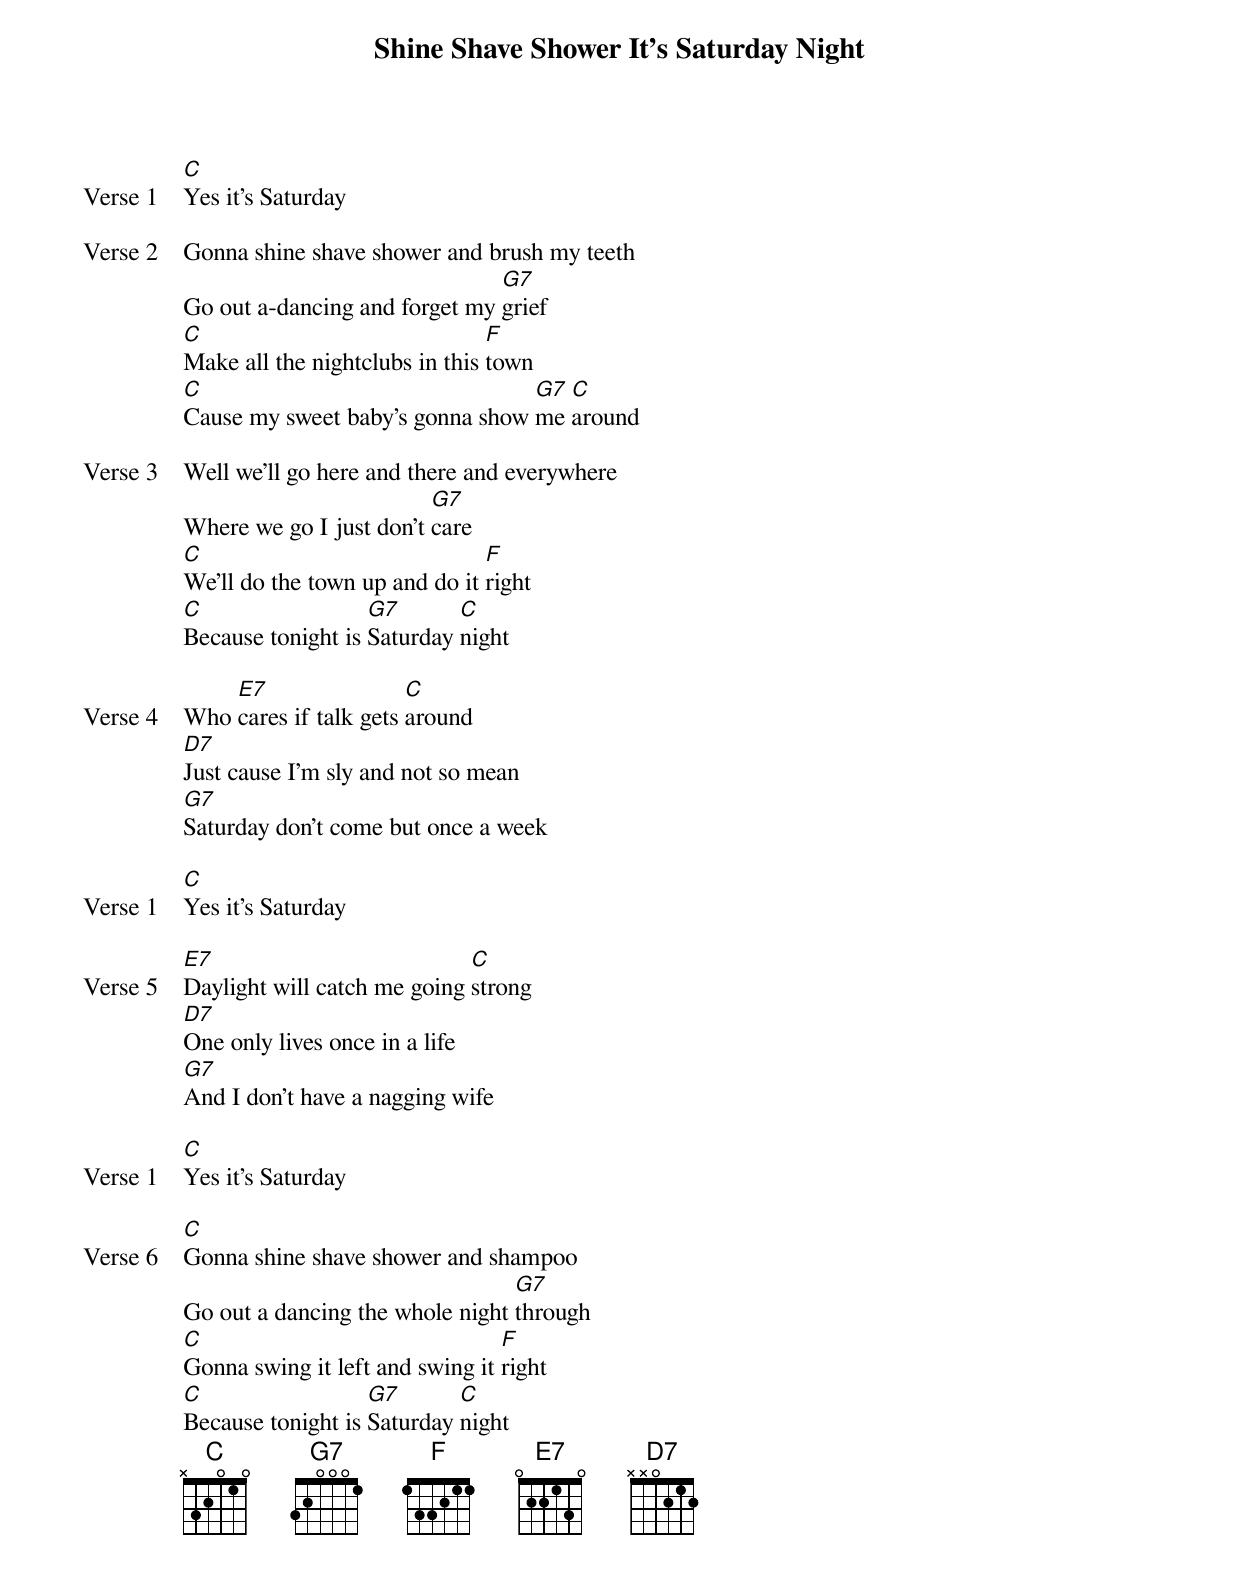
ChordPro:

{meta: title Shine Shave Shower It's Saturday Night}
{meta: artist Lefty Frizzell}
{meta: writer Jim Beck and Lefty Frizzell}

{start_of_verse: Verse 1}
[C]Yes it’s Saturday
{end_of_verse}

{start_of_verse: Verse 2}
Gonna shine shave shower and brush my teeth
Go out a-dancing and forget my [G7]grief
[C]Make all the nightclubs in this [F]town
[C]Cause my sweet baby’s gonna show [G7]me [C]around
{end_of_verse}

{start_of_verse: Verse 3}
Well we’ll go here and there and everywhere
Where we go I just don’t [G7]care
[C]We’ll do the town up and do it [F]right
[C]Because tonight is [G7]Saturday [C]night
{end_of_verse}

{start_of_verse: Verse 4}
Who [E7]cares if talk gets [C]around
[D7]Just cause I’m sly and not so mean
[G7]Saturday don’t come but once a week
{end_of_verse}

{start_of_verse: Verse 1}
[C]Yes it’s Saturday
{end_of_verse}

{start_of_verse: Verse 5}
[E7]Daylight will catch me going [C]strong
[D7]One only lives once in a life
[G7]And I don’t have a nagging wife
{end_of_verse}

{start_of_verse: Verse 1}
[C]Yes it’s Saturday
{end_of_verse}

{start_of_verse: Verse 6}
[C]Gonna shine shave shower and shampoo
Go out a dancing the whole night [G7]through
[C]Gonna swing it left and swing it [F]right
[C]Because tonight is [G7]Saturday [C]night
{end_of_verse}
